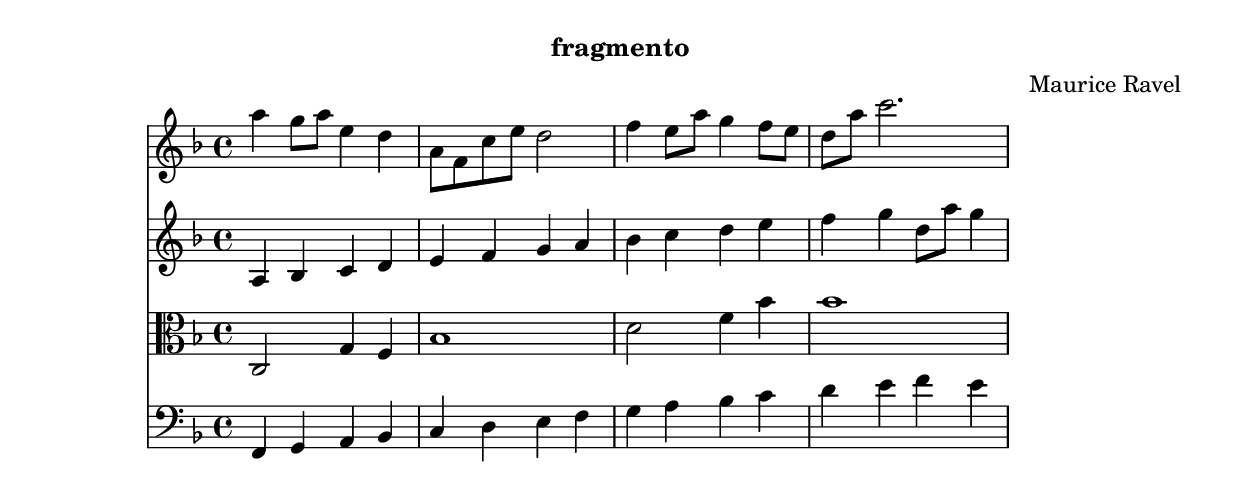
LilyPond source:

\header {
  subtitle = "fragmento"
  composer = "Maurice Ravel"
}
\score {
  <<
    \new Staff {
      \relative c''' {
        \key f \major
        a4 g8 a e4 d
        a8 f c' e d2
        f4 e8 a g4 f8 e
        d a' c2.
      }
    }
    \new Staff {
      \relative c' {
        \key f \major
        a4 bes c d
        e f g a
        bes c d e
        f g d8 a' g4
      }
    }
    \new Staff {
      \relative c {
        \clef alto
        \key f \major
        c2 g'4 f
        bes1
        d2 f4 bes
        bes1
      }
    }
    \new Staff {
      \relative c, {
        \clef bass
        \key f \major
        f4 g a bes
        c d e f
        g a bes c
        d e f e
      }
    }
  >>
}